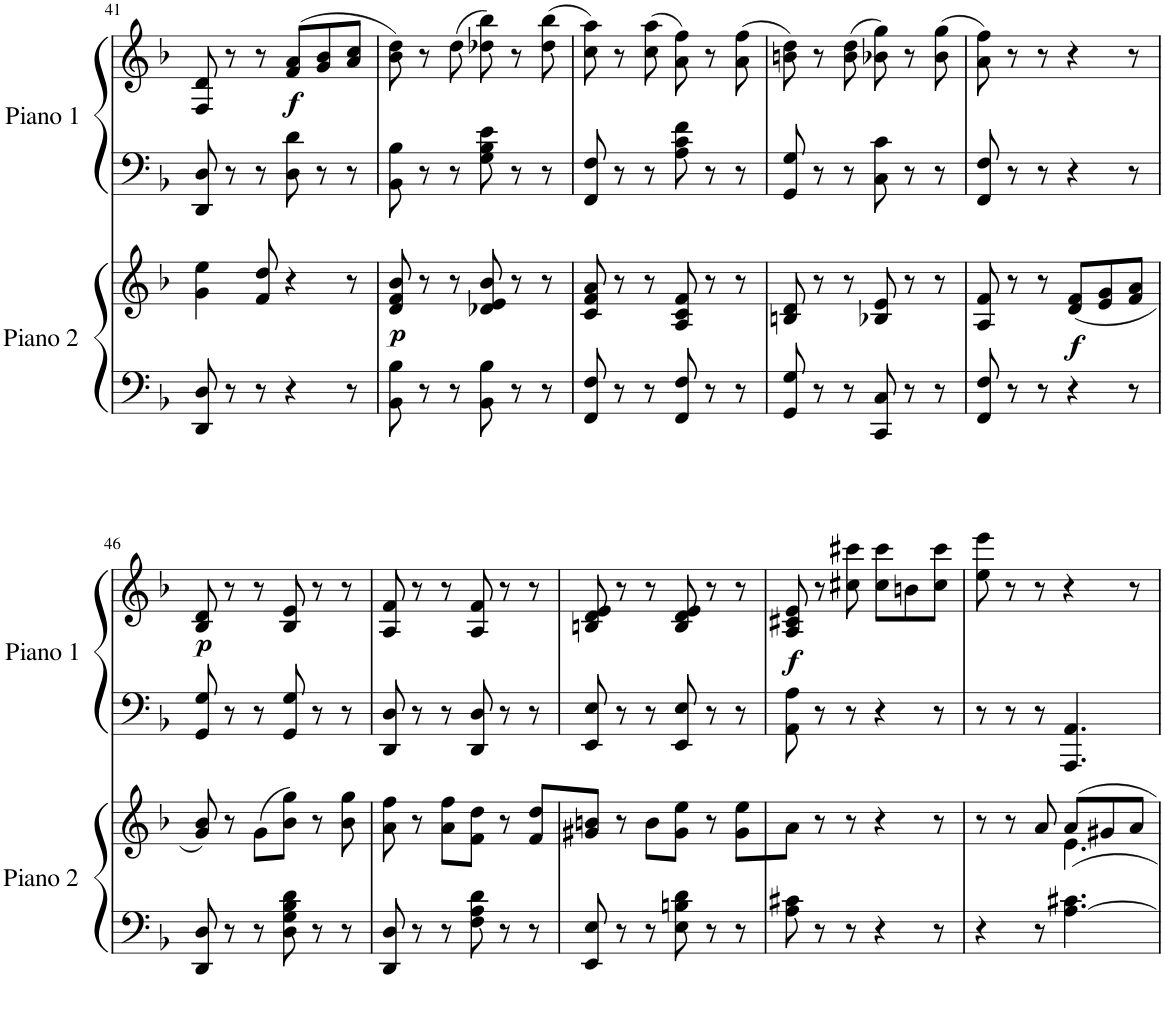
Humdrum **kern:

**kern	**kern	**dynam	**kern	**kern	**dynam
*part2	*part2	*part2	*part1	*part1	*part1
*staff4	*staff3	*staff3/4	*staff2	*staff1	*staff1/2
*I"Piano 2	*	*	*I"Piano 1	*	*
*I'Piano 2	*	*	*I'Piano 1	*	*
!!LO:PB:g=z
*clefF4	*clefG2	*	*clefF4	*clefG2	*
*k[b-]	*k[b-]	*	*k[b-]	*k[b-]	*
*M6/8	*M6/8	*	*M6/8	*M6/8	*
=41	=41	=41	=41	=41	=41
8DD/ 8D/	4g\ 4ee\	.	8DD/ 8D/	8F/ 8d/	.
8r	.	.	8r	8r	.
8r	8f/ 8dd/	.	8r	8r	.
!	!	!	!	!	!LO:DY:b
4r	4r	.	8D\ 8d\	(8f/ 8a/L	f
.	.	.	8r	8g/ 8b-/	.
8r	8r	.	8r	8a/ 8cc/J	.
=42	=42	=42	=42	=42	=42
!	!	!LO:DY:b	!	!	!
8BB-\ 8B-\	8d/ 8f/ 8b-/	p	8BB-\ 8B-\	8b-\ 8dd\)	.
8r	8r	.	8r	8r	.
8r	8r	.	8r	(8dd\	.
8BB-\ 8B-\	8d-X/ 8e/ 8b-/	.	8G\ 8B-\ 8e\	8dd-X\ 8bb-\)	.
8r	8r	.	8r	8r	.
8r	8r	.	8r	(8dd-\ 8bb-\	.
=43	=43	=43	=43	=43	=43
8FF/ 8F/	8c/ 8f/ 8a/	.	8FF/ 8F/	8cc\ 8aa\)	.
8r	8r	.	8r	8r	.
8r	8r	.	8r	(8cc\ 8aa\	.
8FF/ 8F/	8A/ 8c/ 8f/	.	8A\ 8c\ 8f\	8a\ 8ff\)	.
8r	8r	.	8r	8r	.
8r	8r	.	8r	(8a\ 8ff\	.
=44	=44	=44	=44	=44	=44
8GG/ 8G/	8Bn/ 8d/	.	8GG/ 8G/	8bn\ 8dd\)	.
8r	8r	.	8r	8r	.
8r	8r	.	8r	(8b\ 8dd\	.
8CC/ 8C/	8B-X/ 8e/	.	8C\ 8c\	8b-X\ 8gg\)	.
8r	8r	.	8r	8r	.
8r	8r	.	8r	(8b-\ 8gg\	.
=45	=45	=45	=45	=45	=45
8FF/ 8F/	8A/ 8f/	.	8FF/ 8F/	8a\ 8ff\)	.
8r	8r	.	8r	8r	.
8r	8r	.	8r	8r	.
!	!	!LO:DY:b	!	!	!
4r	(8d/ 8f/L	f	4r	4r	.
.	8e/ 8g/	.	.	.	.
8r	8f/ 8a/J	.	8r	8r	.
!!LO:LB:g=z
=46	=46	=46	=46	=46	=46
!	!	!	!	!	!LO:DY:b
8DD/ 8D/	8g/ 8b-/)	.	8GG/ 8G/	8B-/ 8d/	p
8r	8r	.	8r	8r	.
8r	(8g\L	.	8r	8r	.
8D\ 8G\ 8B-\ 8d\	8b-\ 8gg\J)	.	8GG/ 8G/	8B-/ 8e/	.
8r	8r	.	8r	8r	.
8r	8b-\ 8gg\	.	8r	8r	.
=47	=47	=47	=47	=47	=47
8DD/ 8D/	8a\ 8ff\	.	8DD/ 8D/	8A/ 8f/	.
8r	8r	.	8r	8r	.
8r	8a\ 8ff\L	.	8r	8r	.
8F\ 8A\ 8d\	8f\ 8dd\J	.	8DD/ 8D/	8A/ 8f/	.
8r	8r	.	8r	8r	.
8r	8f/ 8dd/L	.	8r	8r	.
=48	=48	=48	=48	=48	=48
8EE/ 8E/	8g#X/ 8bn/J	.	8EE/ 8E/	8Bn/ 8d/ 8e/	.
8r	8r	.	8r	8r	.
8r	8b\L	.	8r	8r	.
8E\ 8Bn\ 8d\	8g#\ 8ee\J	.	8EE/ 8E/	8B/ 8d/ 8e/	.
8r	8r	.	8r	8r	.
8r	8g#\ 8ee\L	.	8r	8r	.
=49	=49	=49	=49	=49	=49
!	!	!	!	!	!LO:DY:b
8A\ 8c#X\	8a\J	.	8AA\ 8A\	8A/ 8c#X/ 8e/	f
8r	8r	.	8r	8r	.
8r	8r	.	8r	8cc#X\ 8ccc#X\	.
4r	4r	.	4r	8cc#\ 8ccc#\L	.
.	.	.	.	8bn\	.
8r	8r	.	8r	8cc#\ 8ccc#\J	.
=50	=50	=50	=50	=50	=50
*	*^	*	*	*	*
4r	8r	4.ryy	.	8r	8ee\ 8eee\	.
.	8r	.	.	8r	8r	.
8r	8a/	.	.	8r	8r	.
[>4.A\ 4.c#X\	8a/L	4.e\	.	4.AAA/ 4.AA/	4r	.
.	8g#X/	.	.	.	.	.
.	8a/J	.	.	.	8r	.
*	*v	*v	*	*	*	*
=	=	=	=	=	=
*-	*-	*-	*-	*-	*-
